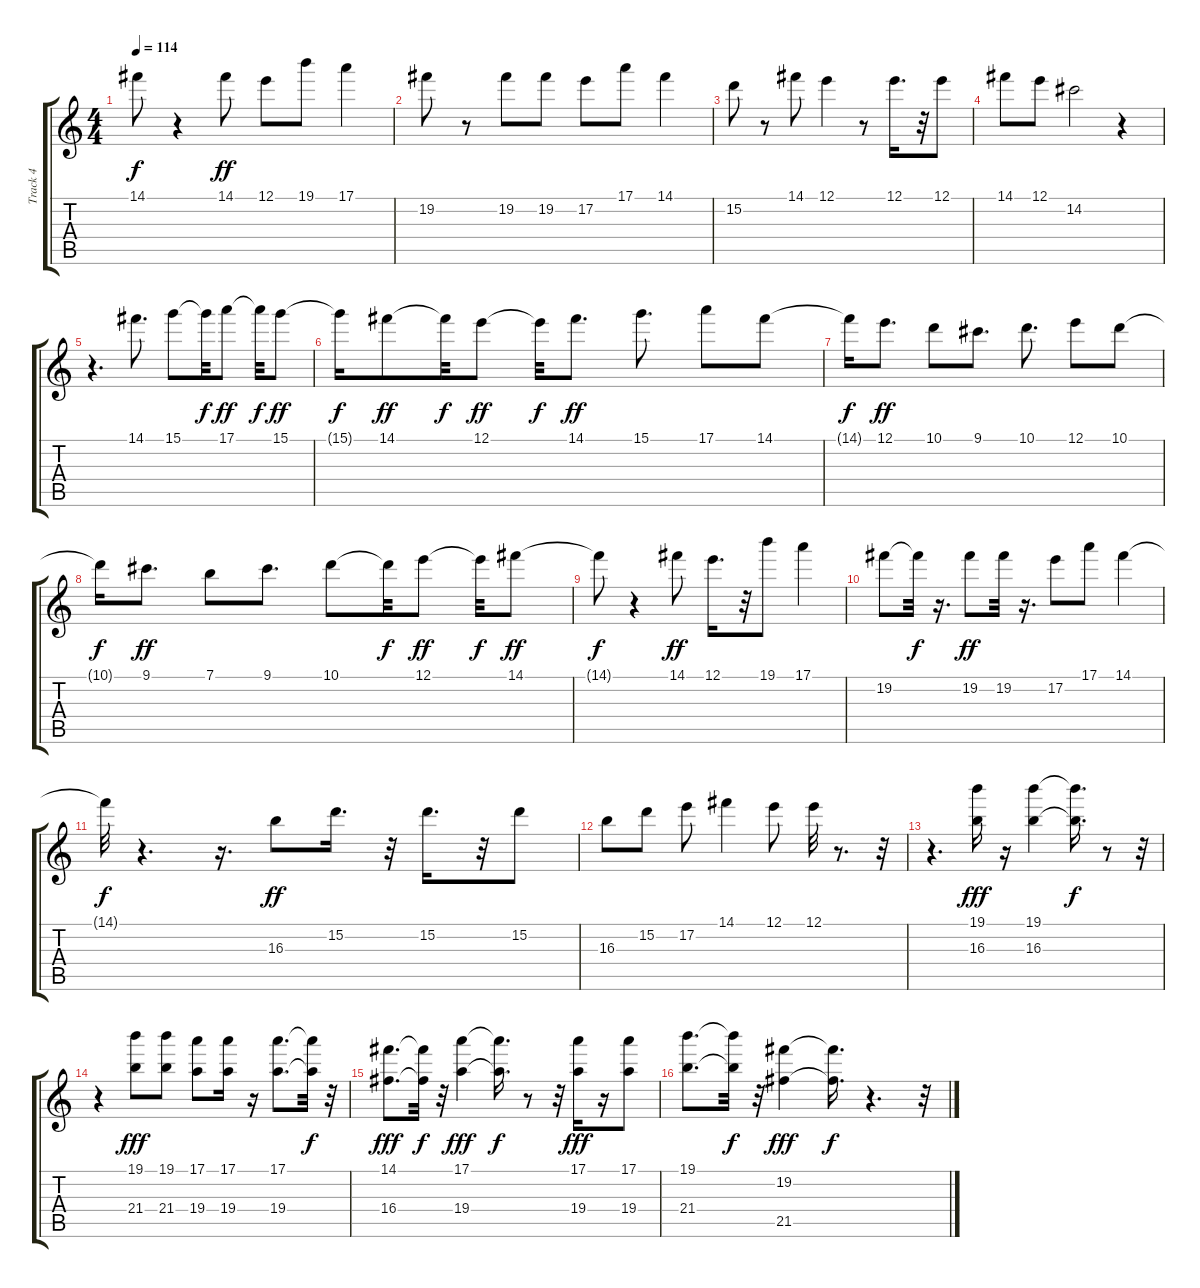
\track ("Track 4" "Track 4") {instrument overdrivenguitar}
\staff {score tabs}
\tuning (E4 B3 G3 D3 A2 E2) {hide}
\ts (4 4)
\tempo 114
\clef g2
\ks c
14.1{t}.8{dy f} r.4 14.1.8{dy ff} 12.1.8 19.1.8 17.1.4 |
19.2.8 r.8 19.2.8 19.2.8 17.2.8 17.1.8 14.1.4 |
15.2.8 r.8 14.1.8 12.1.4 r.8 12.1.16{d} r.32 12.1.8 |
14.1.8 12.1.8 14.2.2 r.4 |
r.4{d} 14.1.8{d} 15.1.8 15.1{t}.32{dy f} 17.1.8{dy ff} 17.1{t}.32{dy f} 15.1.8{dy ff} |
15.1{t}.16{dy f} 14.1.8{dy ff} 14.1{t}.32{dy f} 12.1.8{dy ff} 12.1{t}.32{dy f} 14.1.8{d dy ff} 15.1.8{d} 17.1.8 14.1.8 |
14.1{t}.16{dy f} 12.1.8{d dy ff} 10.1.8 9.1.8{d} 10.1.8{d} 12.1.8 10.1.8 |
10.1{t}.16{dy f} 9.1.8{d dy ff} 7.1.8 9.1.8{d} 10.1.8 10.1{t}.32{dy f} 12.1.8{dy ff} 12.1{t}.32{dy f} 14.1.8{dy ff} |
14.1{t}.8{dy f} r.4 14.1.8{dy ff} 12.1.16{d} r.32 19.1.8 17.1.4 |
19.2.8 19.2{t}.32{dy f} r.16{d} 19.2.8{dy ff} 19.2.32 r.16{d} 17.2.8 17.1.8 14.1.4 |
14.1{t}.32{dy f} r.4{d} r.16{d} 16.3.8{dy ff} 15.2.16{d} r.32 15.2.16{d} r.32 15.2.8 |
16.3.8 15.2.8 17.2.8 14.1.4 12.1.8 12.1.32 r.8{d} r.32 |
r.4{d} (19.1 16.3).16{dy fff volume 13 instrument fx4atmosphere} r.16 (19.1 16.3).4 (19.1{t} 16.3{t}).16{d dy f} r.8 r.32 |
r.4 (19.1 21.4).8{dy fff} (19.1 21.4).8 (17.1 19.4).8 (17.1 19.4).16 r.16 (17.1 19.4).8{d} (17.1{t} 19.4{t}).32{dy f} r.32 |
(14.1 16.4).8{d dy fff} (14.1{t} 16.4{t}).32{dy f} r.32 (17.1 19.4).4{dy fff} (17.1{t} 19.4{t}).16{d dy f} r.8 r.32 (17.1 19.4).16{dy fff} r.16 (17.1 19.4).8 |
(19.1 21.4).8{d} (19.1{t} 21.4{t}).32{dy f} r.32 (19.2 21.5).4{dy fff} (19.2{t} 21.5{t}).16{d dy f} r.4{d} r.32
